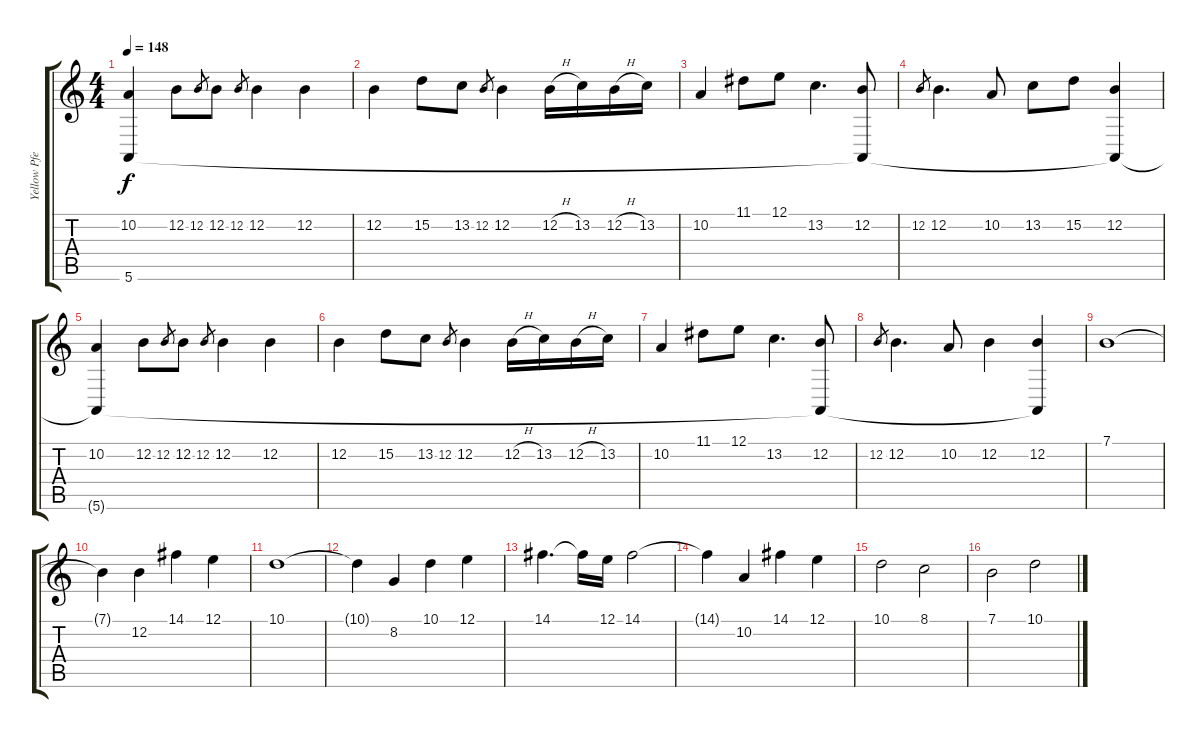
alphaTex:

\track ("Yellow Pfeiffer" "Yellow Pfe") {instrument bagpipe}
\staff {score tabs}
\tuning (E4 B3 G3 D3 A2 E2) {hide}
\ts (4 4)
\tempo 148
\clef g2
\ks c
(10.2 5.6{t}).4{dy f} 12.2.8 12.2.8{gr} 12.2.8 12.2.8{gr} 12.2.4 12.2.4 |
12.2.4 15.2.8 13.2.8 12.2.8{gr} 12.2.4 12.2{h}.16 13.2.16 12.2{h}.16 13.2.16 |
10.2.4 11.1.8 12.1.8 13.2.4{d} (12.2 5.6{t}).8 |
12.2.8{gr} 12.2.4{d} 10.2.8 13.2.8 15.2.8 (12.2 5.6{t}).4 |
(10.2 5.6{t}).4 12.2.8 12.2.8{gr} 12.2.8 12.2.8{gr} 12.2.4 12.2.4 |
12.2.4 15.2.8 13.2.8 12.2.8{gr} 12.2.4 12.2{h}.16 13.2.16 12.2{h}.16 13.2.16 |
10.2.4 11.1.8 12.1.8 13.2.4{d} (12.2 5.6{t}).8 |
12.2.8{gr} 12.2.4{d} 10.2.8 12.2.4 (12.2 5.6{t}).4 |
7.1.1 |
7.1{t}.4 12.2.4 14.1.4 12.1.4 |
10.1.1 |
10.1{t}.4 8.2.4 10.1.4 12.1.4 |
14.1.4{d} 14.1{t}.16 12.1.16 14.1.2 |
14.1{t}.4 10.2.4 14.1.4 12.1.4 |
10.1.2 8.1.2 |
7.1.2 10.1.2
